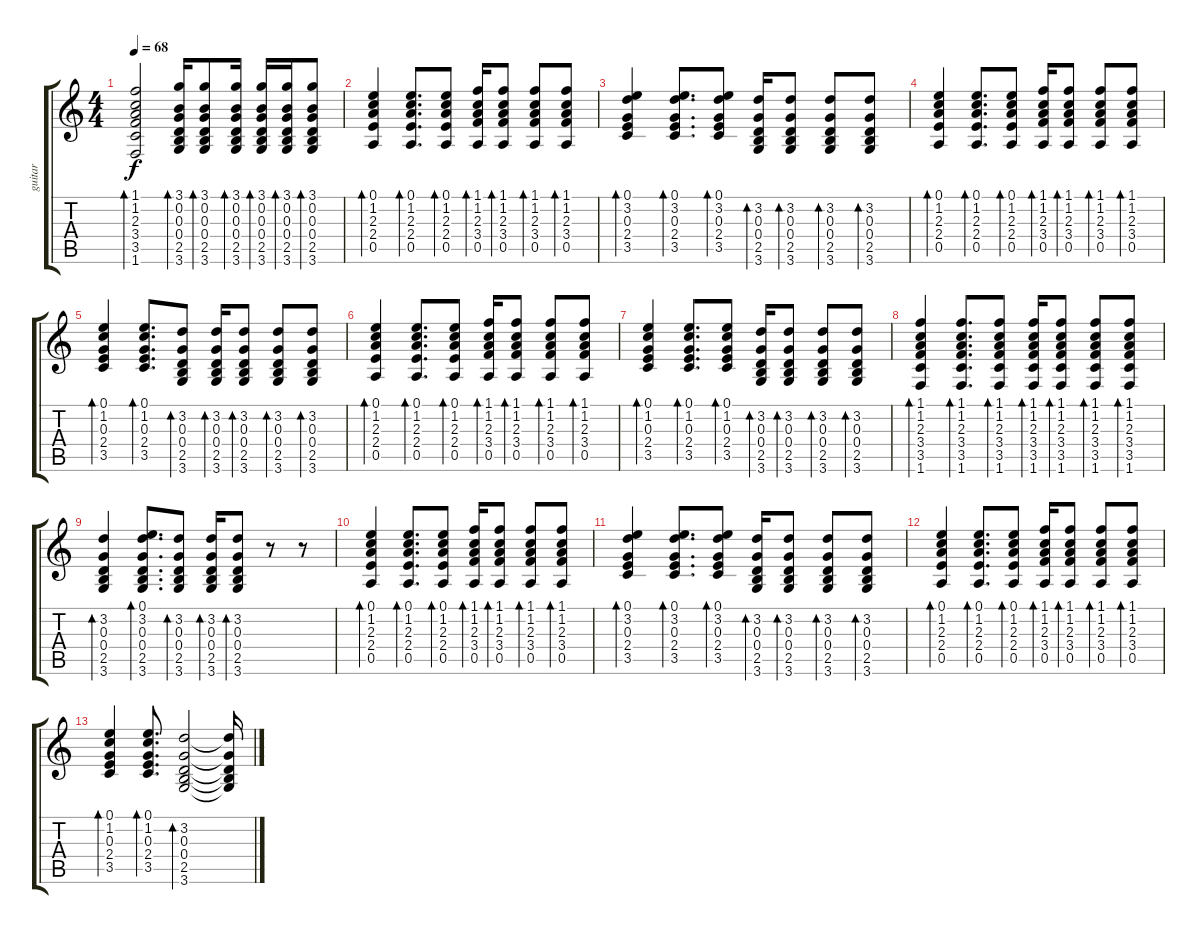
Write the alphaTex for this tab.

\track ("guitar" "guitar") {instrument acousticguitarsteel}
\staff {score tabs}
\tuning (E4 B3 G3 D3 A2 E2) {hide}
\ts (4 4)
\tempo 68
\clef g2
\ks c
(1.1 1.2 2.3 3.4 3.5 1.6).2{bd 60 dy f} (3.1 0.2 0.3 0.4 2.5 3.6).16{bd 30} (3.1 0.2 0.3 0.4 2.5 3.6).8{bd 30} (3.1 0.2 0.3 0.4 2.5 3.6).16{bd 30} (3.1 0.2 0.3 0.4 2.5 3.6).16{bd 30} (3.1 0.2 0.3 0.4 2.5 3.6).16{bd 30} (3.1 0.2 0.3 0.4 2.5 3.6).8{bd 30} |
(0.1 1.2 2.3 2.4 0.5).4{bd 60} (0.1 1.2 2.3 2.4 0.5).8{d bd 30} (0.1 1.2 2.3 2.4 0.5).8{bd 30} (1.1 1.2 2.3 3.4 0.5).16{bd 30} (1.1 1.2 2.3 3.4 0.5).8{bd 30} (1.1 1.2 2.3 3.4 0.5).8{bd 30} (1.1 1.2 2.3 3.4 0.5).8{bd 30} |
(0.1 3.2 0.3 2.4 3.5).4{bd 60} (0.1 3.2 0.3 2.4 3.5).8{d bd 30} (0.1 3.2 0.3 2.4 3.5).8{bd 30} (3.2 0.3 0.4 2.5 3.6).16{bd 30} (3.2 0.3 0.4 2.5 3.6).8{bd 30} (3.2 0.3 0.4 2.5 3.6).8{bd 30} (3.2 0.3 0.4 2.5 3.6).8{bd 30} |
(0.1 1.2 2.3 2.4 0.5).4{bd 60} (0.1 1.2 2.3 2.4 0.5).8{d bd 30} (0.1 1.2 2.3 2.4 0.5).8{bd 30} (1.1 1.2 2.3 3.4 0.5).16{bd 30} (1.1 1.2 2.3 3.4 0.5).8{bd 30} (1.1 1.2 2.3 3.4 0.5).8{bd 30} (1.1 1.2 2.3 3.4 0.5).8{bd 30} |
(0.1 1.2 0.3 2.4 3.5).4{bd 60} (0.1 1.2 0.3 2.4 3.5).8{d bd 30} (3.2 0.3 0.4 2.5 3.6).8{bd 30} (3.2 0.3 0.4 2.5 3.6).16{bd 30} (3.2 0.3 0.4 2.5 3.6).8{bd 30} (3.2 0.3 0.4 2.5 3.6).8{bd 30} (3.2 0.3 0.4 2.5 3.6).8{bd 30} |
(0.1 1.2 2.3 2.4 0.5).4{bd 60} (0.1 1.2 2.3 2.4 0.5).8{d bd 30} (0.1 1.2 2.3 2.4 0.5).8{bd 30} (1.1 1.2 2.3 3.4 0.5).16{bd 30} (1.1 1.2 2.3 3.4 0.5).8{bd 30} (1.1 1.2 2.3 3.4 0.5).8{bd 30} (1.1 1.2 2.3 3.4 0.5).8{bd 30} |
(0.1 1.2 0.3 2.4 3.5).4{bd 60} (0.1 1.2 0.3 2.4 3.5).8{d bd 30} (0.1 1.2 0.3 2.4 3.5).8{bd 30} (3.2 0.3 0.4 2.5 3.6).16{bd 30} (3.2 0.3 0.4 2.5 3.6).8{bd 30} (3.2 0.3 0.4 2.5 3.6).8{bd 30} (3.2 0.3 0.4 2.5 3.6).8{bd 30} |
(1.1 1.2 2.3 3.4 3.5 1.6).4{bd 60} (1.1 1.2 2.3 3.4 3.5 1.6).8{d bd 30} (1.1 1.2 2.3 3.4 3.5 1.6).8{bd 30} (1.1 1.2 2.3 3.4 3.5 1.6).16{bd 30} (1.1 1.2 2.3 3.4 3.5 1.6).8{bd 30} (1.1 1.2 2.3 3.4 3.5 1.6).8{bd 30} (1.1 1.2 2.3 3.4 3.5 1.6).8{bd 30} |
(3.2 0.3 0.4 2.5 3.6).4{bd 60} (0.1 3.2 0.3 0.4 2.5 3.6).8{d bd 30} (3.2 0.3 0.4 2.5 3.6).8{bd 30} (3.2 0.3 0.4 2.5 3.6).16{bd 30} (3.2 0.3 0.4 2.5 3.6).8{bd 30} r.8 r.8 |
(0.1 1.2 2.3 2.4 0.5).4{bd 60} (0.1 1.2 2.3 2.4 0.5).8{d bd 30} (0.1 1.2 2.3 2.4 0.5).8{bd 30} (1.1 1.2 2.3 3.4 0.5).16{bd 30} (1.1 1.2 2.3 3.4 0.5).8{bd 30} (1.1 1.2 2.3 3.4 0.5).8{bd 30} (1.1 1.2 2.3 3.4 0.5).8{bd 30} |
(0.1 3.2 0.3 2.4 3.5).4{bd 60} (0.1 3.2 0.3 2.4 3.5).8{d bd 30} (0.1 3.2 0.3 2.4 3.5).8{bd 30} (3.2 0.3 0.4 2.5 3.6).16{bd 30} (3.2 0.3 0.4 2.5 3.6).8{bd 30} (3.2 0.3 0.4 2.5 3.6).8{bd 30} (3.2 0.3 0.4 2.5 3.6).8{bd 30} |
(0.1 1.2 2.3 2.4 0.5).4{bd 60} (0.1 1.2 2.3 2.4 0.5).8{d bd 30} (0.1 1.2 2.3 2.4 0.5).8{bd 30} (1.1 1.2 2.3 3.4 0.5).16{bd 30} (1.1 1.2 2.3 3.4 0.5).8{bd 30} (1.1 1.2 2.3 3.4 0.5).8{bd 30} (1.1 1.2 2.3 3.4 0.5).8{bd 30} |
(0.1 1.2 0.3 2.4 3.5).4{bd 60} (0.1 1.2 0.3 2.4 3.5).8{d bd 30} (3.2 0.3 0.4 2.5 3.6).2{bd 30} (3.2{t} 0.3{t} 0.4{t} 2.5{t} 3.6{t}).16
